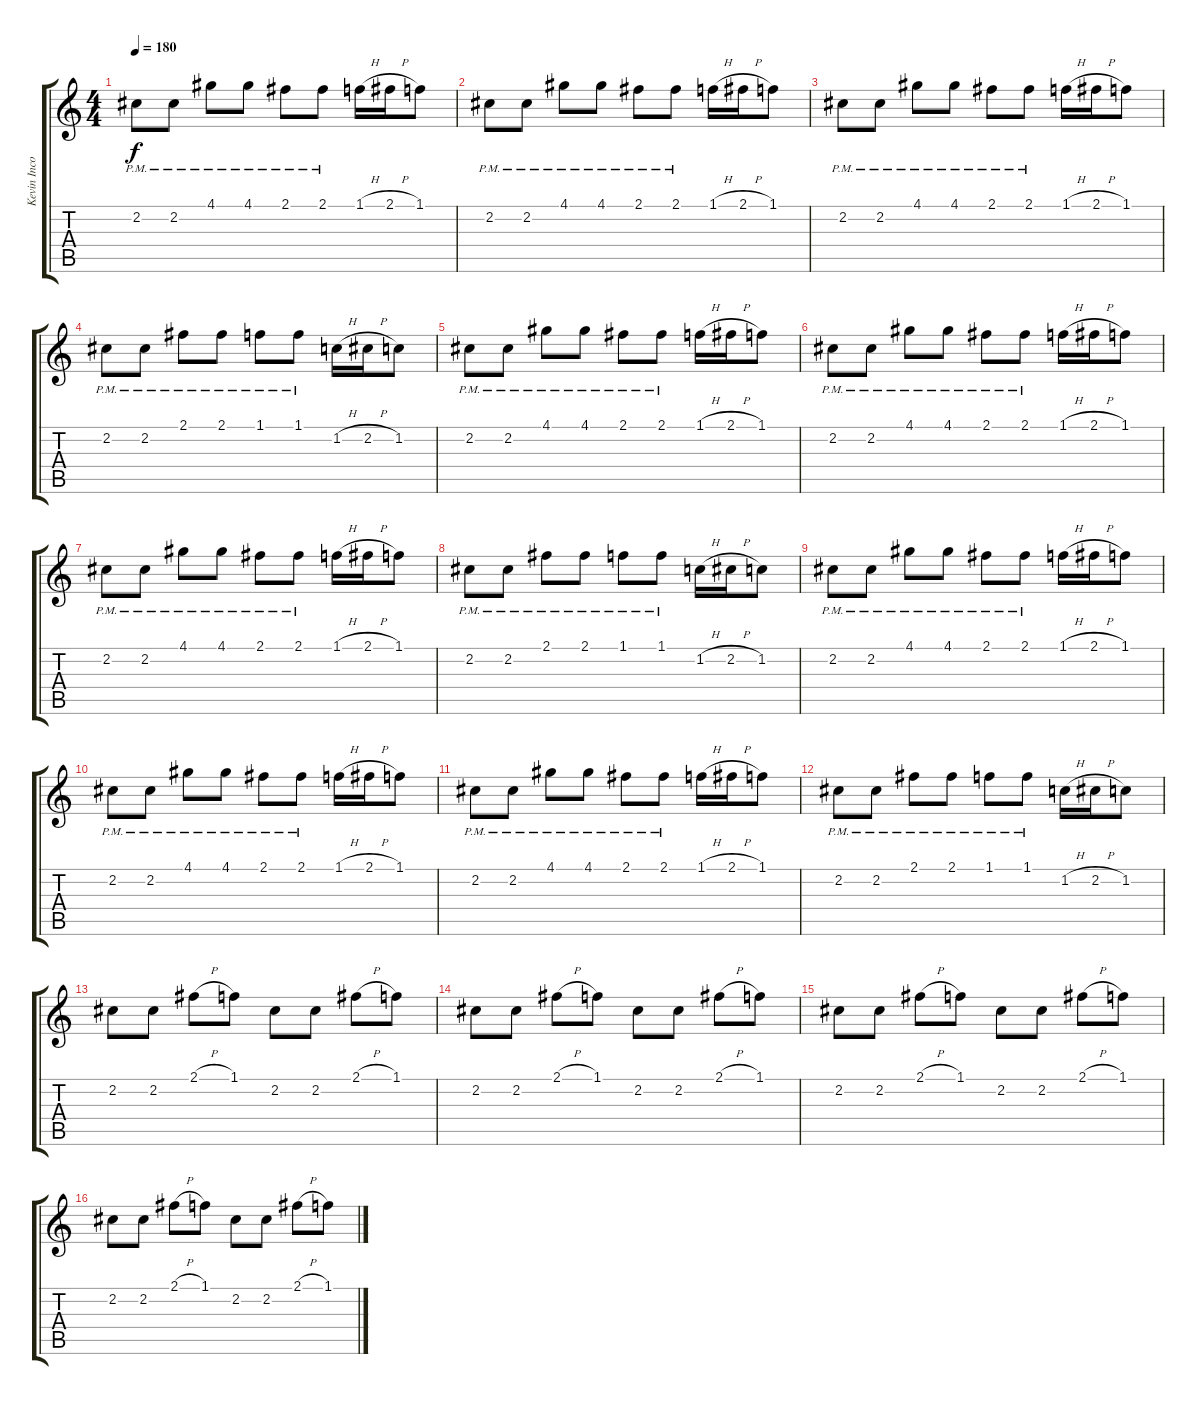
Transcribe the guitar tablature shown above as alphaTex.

\track ("Kevin Incorvati" "Kevin Inco") {instrument distortionguitar}
\staff {score tabs}
\tuning (E4 B3 G3 D3 A2 E2) {hide}
\ts (4 4)
\tempo 180
\clef g2
\ks c
2.2{pm}.8{dy f} 2.2{pm}.8 4.1{pm}.8 4.1{pm}.8 2.1{pm}.8 2.1{pm}.8 1.1{h}.16 2.1{h}.16 1.1.8 |
2.2{pm}.8 2.2{pm}.8 4.1{pm}.8 4.1{pm}.8 2.1{pm}.8 2.1{pm}.8 1.1{h}.16 2.1{h}.16 1.1.8 |
2.2{pm}.8 2.2{pm}.8 4.1{pm}.8 4.1{pm}.8 2.1{pm}.8 2.1{pm}.8 1.1{h}.16 2.1{h}.16 1.1.8 |
2.2{pm}.8 2.2{pm}.8 2.1{pm}.8 2.1{pm}.8 1.1{pm}.8 1.1{pm}.8 1.2{h}.16 2.2{h}.16 1.2.8 |
2.2{pm}.8 2.2{pm}.8 4.1{pm}.8 4.1{pm}.8 2.1{pm}.8 2.1{pm}.8 1.1{h}.16 2.1{h}.16 1.1.8 |
2.2{pm}.8 2.2{pm}.8 4.1{pm}.8 4.1{pm}.8 2.1{pm}.8 2.1{pm}.8 1.1{h}.16 2.1{h}.16 1.1.8 |
2.2{pm}.8 2.2{pm}.8 4.1{pm}.8 4.1{pm}.8 2.1{pm}.8 2.1{pm}.8 1.1{h}.16 2.1{h}.16 1.1.8 |
2.2{pm}.8 2.2{pm}.8 2.1{pm}.8 2.1{pm}.8 1.1{pm}.8 1.1{pm}.8 1.2{h}.16 2.2{h}.16 1.2.8 |
2.2{pm}.8 2.2{pm}.8 4.1{pm}.8 4.1{pm}.8 2.1{pm}.8 2.1{pm}.8 1.1{h}.16 2.1{h}.16 1.1.8 |
2.2{pm}.8 2.2{pm}.8 4.1{pm}.8 4.1{pm}.8 2.1{pm}.8 2.1{pm}.8 1.1{h}.16 2.1{h}.16 1.1.8 |
2.2{pm}.8 2.2{pm}.8 4.1{pm}.8 4.1{pm}.8 2.1{pm}.8 2.1{pm}.8 1.1{h}.16 2.1{h}.16 1.1.8 |
2.2{pm}.8 2.2{pm}.8 2.1{pm}.8 2.1{pm}.8 1.1{pm}.8 1.1{pm}.8 1.2{h}.16 2.2{h}.16 1.2.8 |
2.2.8 2.2.8 2.1{h}.8 1.1.8 2.2.8 2.2.8 2.1{h}.8 1.1.8 |
2.2.8 2.2.8 2.1{h}.8 1.1.8 2.2.8 2.2.8 2.1{h}.8 1.1.8 |
2.2.8 2.2.8 2.1{h}.8 1.1.8 2.2.8 2.2.8 2.1{h}.8 1.1.8 |
2.2.8 2.2.8 2.1{h}.8 1.1.8 2.2.8 2.2.8 2.1{h}.8 1.1.8
